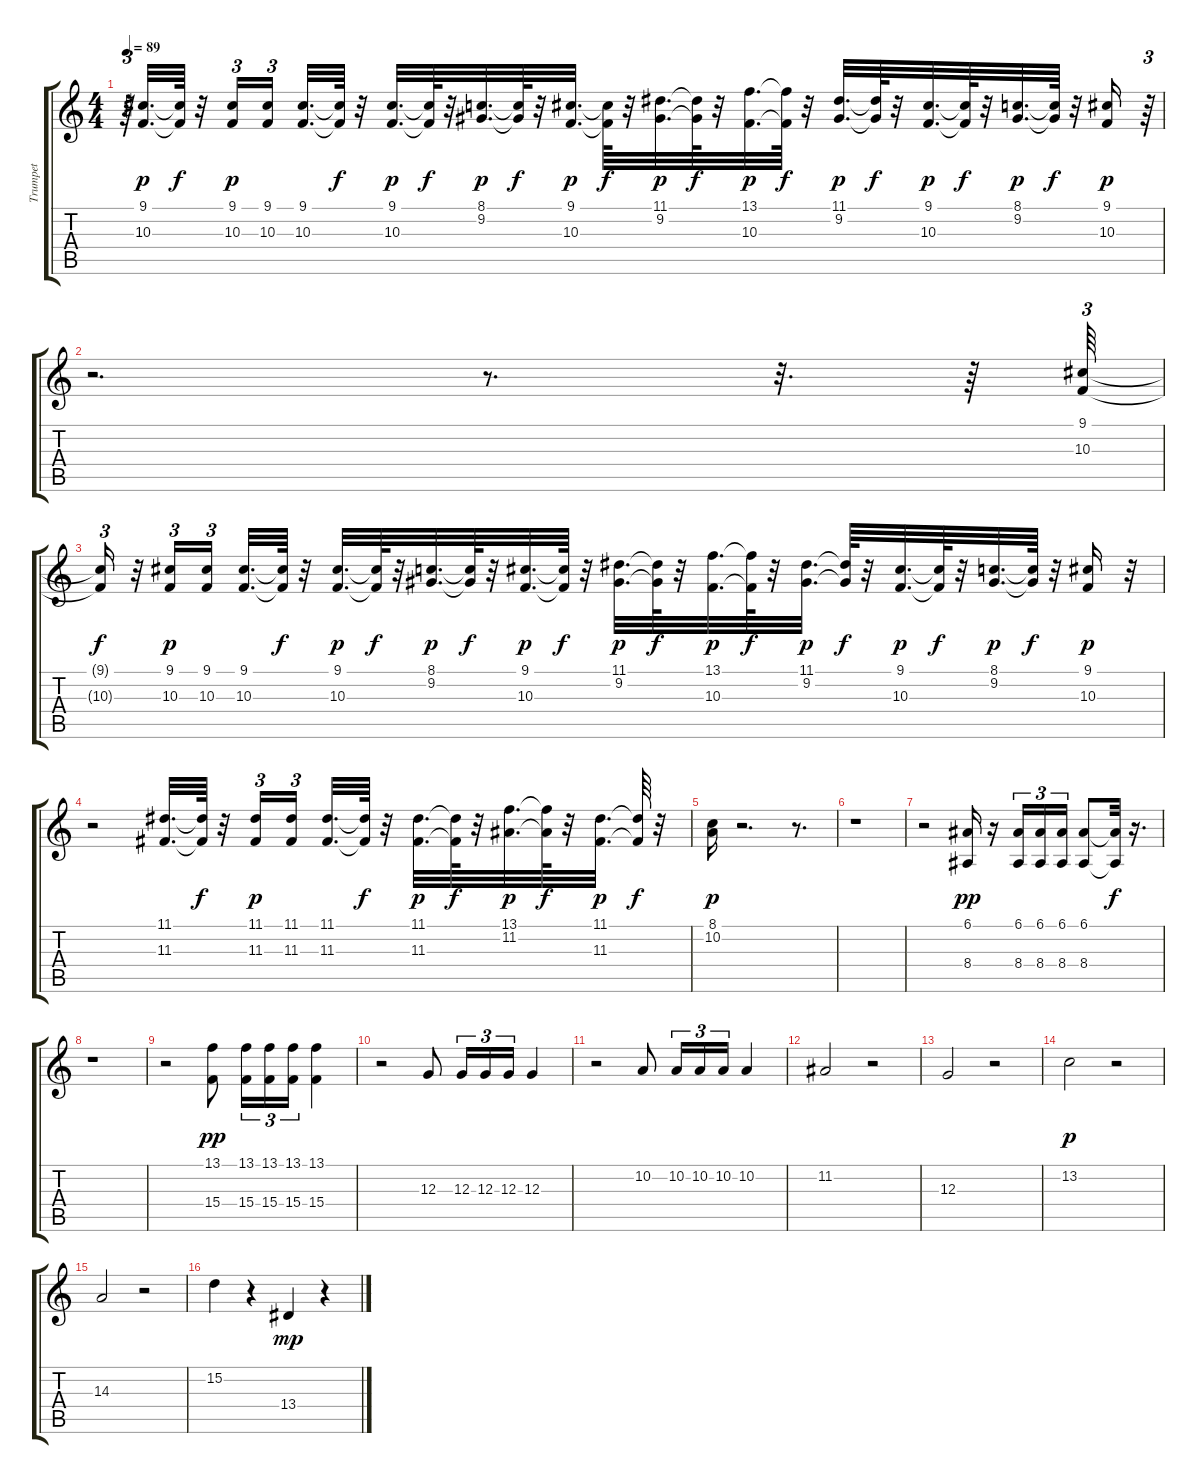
\track ("Trumpet" "Trumpet") {instrument trumpet}
\staff {score tabs}
\tuning (E4 B3 G3 D3 A2 E2) {hide}
\ts (4 4)
\tempo 89
\clef g2
\ks c
r.64{tu (3 2) dy p} (9.1 10.3).32{d} (9.1{t} 10.3{t}).64{dy f} r.32 (9.1 10.3).16{tu (3 2) dy p} (9.1 10.3).16{tu (3 2) beam splitsecondary} (9.1 10.3).32{d} (9.1{t} 10.3{t}).64{dy f} r.32 (9.1 10.3).32{d dy p} (9.1{t} 10.3{t}).64{dy f} r.32 (8.1 9.2).32{d dy p} (8.1{t} 9.2{t}).64{dy f} r.32 (9.1 10.3).32{d dy p} (9.1{t} 10.3{t}).64{dy f} r.32 (11.1 9.2).32{d dy p} (11.1{t} 9.2{t}).64{dy f} r.32 (13.1 10.3).32{d dy p} (13.1{t} 10.3{t}).64{dy f} r.32 (11.1 9.2).32{d dy p} (11.1{t} 9.2{t}).64{dy f} r.32 (9.1 10.3).32{d dy p} (9.1{t} 10.3{t}).64{dy f} r.32 (8.1 9.2).32{d dy p} (8.1{t} 9.2{t}).64{dy f} r.32 (9.1 10.3).16{dy p} r.64{tu (3 2)} |
r.2{d} r.8{d} r.32{d} r.64 (9.1 10.3).64{tu (3 2)} |
(9.1{t} 10.3{t}).16{tu (3 2) dy f} r.32 (9.1 10.3).16{tu (3 2) dy p} (9.1 10.3).16{tu (3 2) beam splitsecondary} (9.1 10.3).32{d} (9.1{t} 10.3{t}).64{dy f} r.32 (9.1 10.3).32{d dy p} (9.1{t} 10.3{t}).64{dy f} r.32 (8.1 9.2).32{d dy p} (8.1{t} 9.2{t}).64{dy f} r.32 (9.1 10.3).32{d dy p} (9.1{t} 10.3{t}).64{dy f} r.32 (11.1 9.2).32{d dy p} (11.1{t} 9.2{t}).64{dy f} r.32 (13.1 10.3).32{d dy p} (13.1{t} 10.3{t}).64{dy f} r.32 (11.1 9.2).32{d dy p} (11.1{t} 9.2{t}).64{dy f} r.32 (9.1 10.3).32{d dy p} (9.1{t} 10.3{t}).64{dy f} r.32 (8.1 9.2).32{d dy p} (8.1{t} 9.2{t}).64{dy f} r.32 (9.1 10.3).16{dy p} r.32 |
r.2 (11.1 11.3).32{d} (11.1{t} 11.3{t}).64{dy f} r.32 (11.1 11.3).16{tu (3 2) dy p} (11.1 11.3).16{tu (3 2) beam splitsecondary} (11.1 11.3).32{d} (11.1{t} 11.3{t}).64{dy f} r.32 (11.1 11.3).32{d dy p} (11.1{t} 11.3{t}).64{dy f} r.32 (13.1 11.2).32{d dy p} (13.1{t} 11.2{t}).64{dy f} r.32 (11.1 11.3).32{d dy p} (11.1{t} 11.3{t}).64{dy f} r.32 |
(8.1 10.2).16{dy p} r.2{d} r.8{d} |
r.1 |
r.2 (6.1 8.4).16{dy pp} r.16 (6.1 8.4).16{tu (3 2)} (6.1 8.4).16{tu (3 2)} (6.1 8.4).16{tu (3 2)} (6.1 8.4).8 (6.1{t} 8.4{t}).32{dy f} r.16{d} |
r.1 |
r.2 (13.1 15.4).8{dy pp} (13.1 15.4).16{tu (3 2)} (13.1 15.4).16{tu (3 2)} (13.1 15.4).16{tu (3 2)} (13.1 15.4).4 |
r.2 12.3.8 12.3.16{tu (3 2)} 12.3.16{tu (3 2)} 12.3.16{tu (3 2)} 12.3.4 |
r.2 10.2.8 10.2.16{tu (3 2)} 10.2.16{tu (3 2)} 10.2.16{tu (3 2)} 10.2.4 |
11.2.2 r.2 |
12.3.2 r.2 |
13.2.2{dy p} r.2 |
14.3.2 r.2 |
15.2.4 r.4 13.4.4{dy mp} r.4
